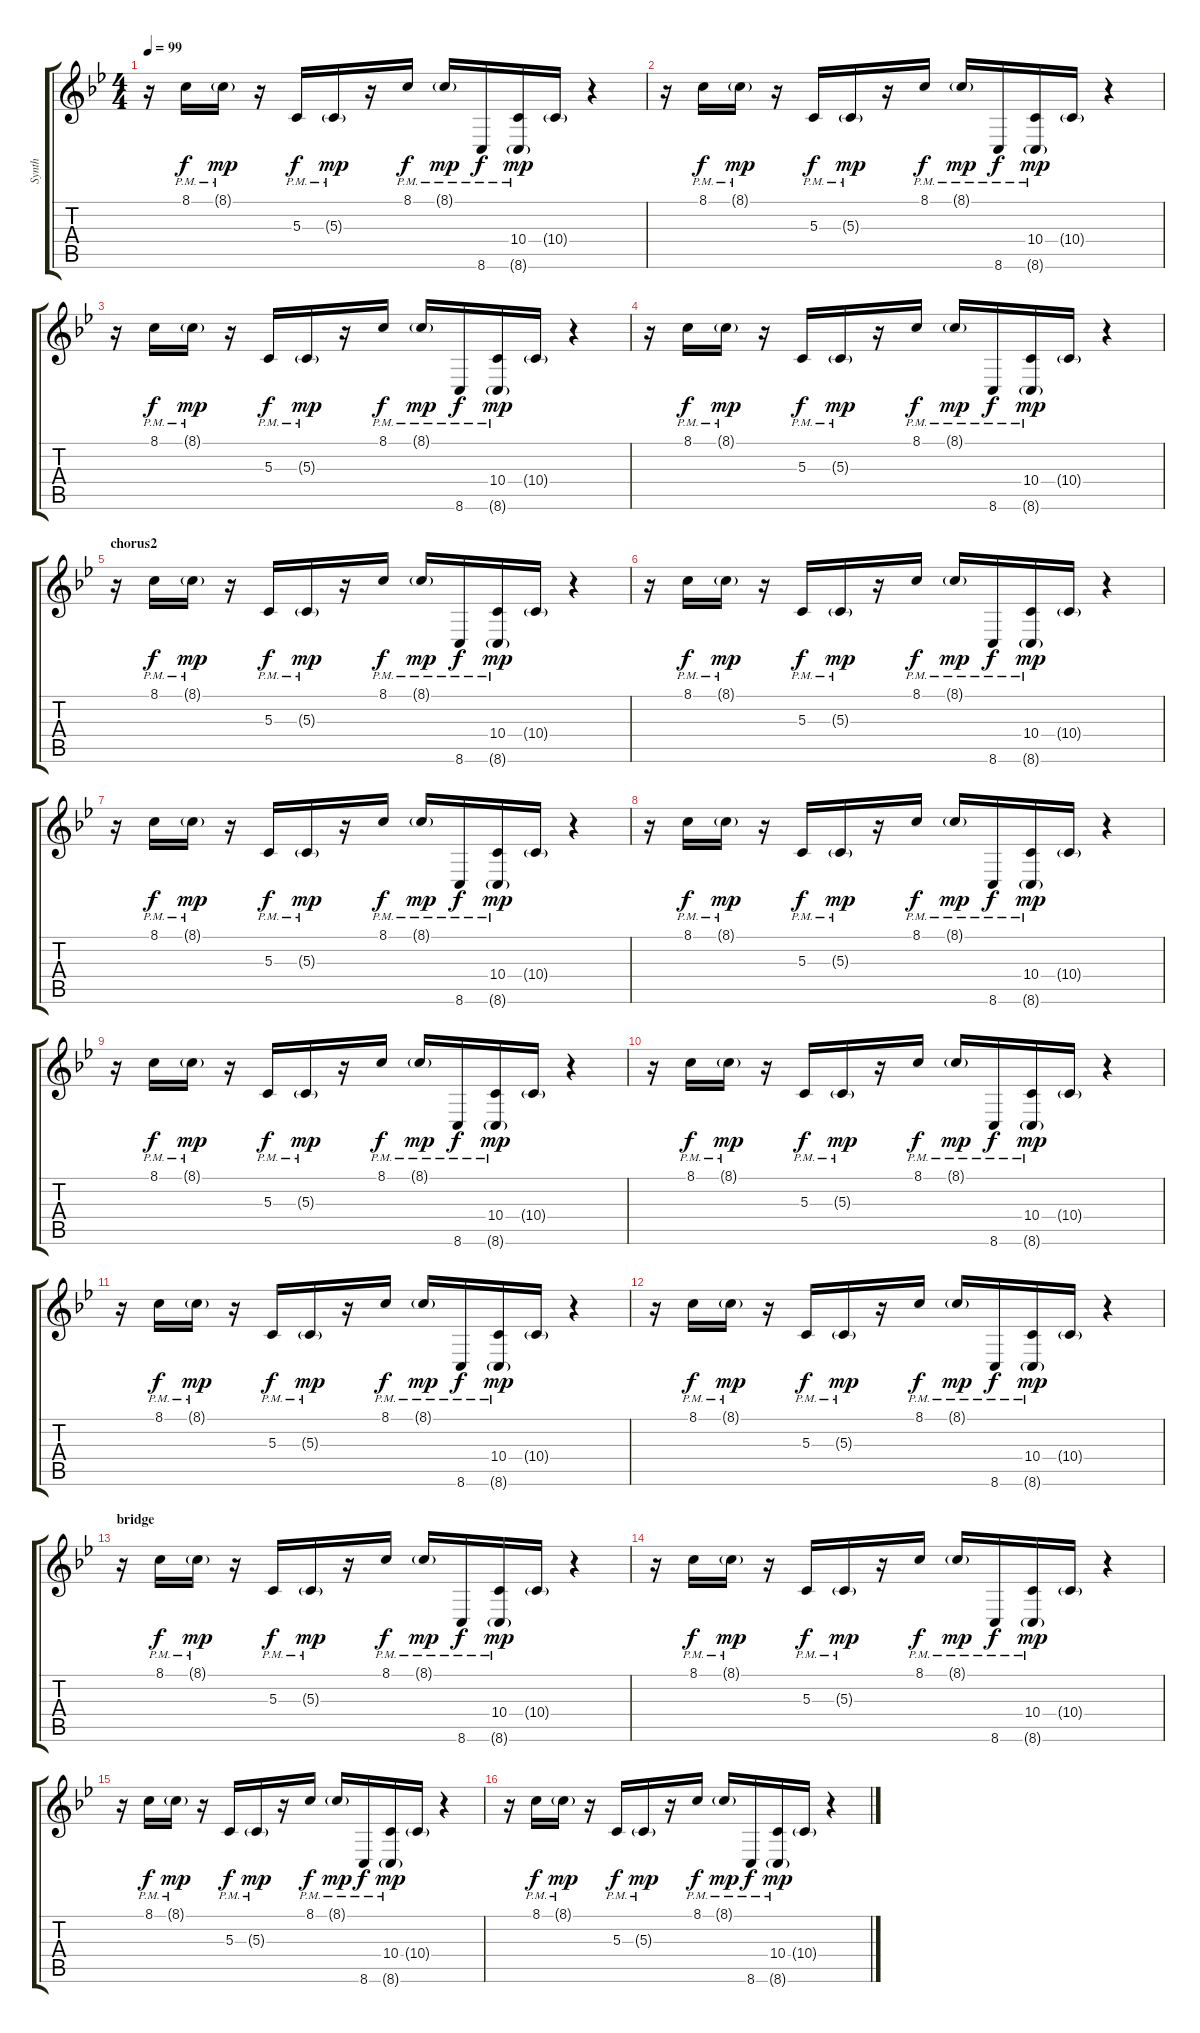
\track ("Synth" "Synth") {instrument kalimba}
\staff {score tabs}
\tuning (E4 B3 G3 D3 A2 E2) {hide}
\ts (4 4)
\tempo 99
\clef g2
\ks bb
r.16{dy mp} 8.1{pm}.16{dy f} 8.1{g pm}.16{dy mp} r.16 5.3{pm}.16{dy f} 5.3{g pm}.16{dy mp} r.16 8.1{pm}.16{dy f} 8.1{g pm}.16{dy mp} 8.6{pm}.16{dy f} (10.4{pm} 8.6{g}).16{dy mp} 10.4{g}.16 r.4 |
r.16 8.1{pm}.16{dy f} 8.1{g pm}.16{dy mp} r.16 5.3{pm}.16{dy f} 5.3{g pm}.16{dy mp} r.16 8.1{pm}.16{dy f} 8.1{g pm}.16{dy mp} 8.6{pm}.16{dy f} (10.4{pm} 8.6{g}).16{dy mp} 10.4{g}.16 r.4 |
r.16 8.1{pm}.16{dy f} 8.1{g pm}.16{dy mp} r.16 5.3{pm}.16{dy f} 5.3{g pm}.16{dy mp} r.16 8.1{pm}.16{dy f} 8.1{g pm}.16{dy mp} 8.6{pm}.16{dy f} (10.4{pm} 8.6{g}).16{dy mp} 10.4{g}.16 r.4 |
r.16 8.1{pm}.16{dy f} 8.1{g pm}.16{dy mp} r.16 5.3{pm}.16{dy f} 5.3{g pm}.16{dy mp} r.16 8.1{pm}.16{dy f} 8.1{g pm}.16{dy mp} 8.6{pm}.16{dy f} (10.4{pm} 8.6{g}).16{dy mp} 10.4{g}.16 r.4 |
\section ("" "chorus2")
r.16 8.1{pm}.16{dy f} 8.1{g pm}.16{dy mp} r.16 5.3{pm}.16{dy f} 5.3{g pm}.16{dy mp} r.16 8.1{pm}.16{dy f} 8.1{g pm}.16{dy mp} 8.6{pm}.16{dy f} (10.4{pm} 8.6{g}).16{dy mp} 10.4{g}.16 r.4 |
r.16 8.1{pm}.16{dy f} 8.1{g pm}.16{dy mp} r.16 5.3{pm}.16{dy f} 5.3{g pm}.16{dy mp} r.16 8.1{pm}.16{dy f} 8.1{g pm}.16{dy mp} 8.6{pm}.16{dy f} (10.4{pm} 8.6{g}).16{dy mp} 10.4{g}.16 r.4 |
r.16 8.1{pm}.16{dy f} 8.1{g pm}.16{dy mp} r.16 5.3{pm}.16{dy f} 5.3{g pm}.16{dy mp} r.16 8.1{pm}.16{dy f} 8.1{g pm}.16{dy mp} 8.6{pm}.16{dy f} (10.4{pm} 8.6{g}).16{dy mp} 10.4{g}.16 r.4 |
r.16 8.1{pm}.16{dy f} 8.1{g pm}.16{dy mp} r.16 5.3{pm}.16{dy f} 5.3{g pm}.16{dy mp} r.16 8.1{pm}.16{dy f} 8.1{g pm}.16{dy mp} 8.6{pm}.16{dy f} (10.4{pm} 8.6{g}).16{dy mp} 10.4{g}.16 r.4 |
r.16 8.1{pm}.16{dy f} 8.1{g pm}.16{dy mp} r.16 5.3{pm}.16{dy f} 5.3{g pm}.16{dy mp} r.16 8.1{pm}.16{dy f} 8.1{g pm}.16{dy mp} 8.6{pm}.16{dy f} (10.4{pm} 8.6{g}).16{dy mp} 10.4{g}.16 r.4 |
r.16 8.1{pm}.16{dy f} 8.1{g pm}.16{dy mp} r.16 5.3{pm}.16{dy f} 5.3{g pm}.16{dy mp} r.16 8.1{pm}.16{dy f} 8.1{g pm}.16{dy mp} 8.6{pm}.16{dy f} (10.4{pm} 8.6{g}).16{dy mp} 10.4{g}.16 r.4 |
r.16 8.1{pm}.16{dy f} 8.1{g pm}.16{dy mp} r.16 5.3{pm}.16{dy f} 5.3{g pm}.16{dy mp} r.16 8.1{pm}.16{dy f} 8.1{g pm}.16{dy mp} 8.6{pm}.16{dy f} (10.4{pm} 8.6{g}).16{dy mp} 10.4{g}.16 r.4 |
r.16 8.1{pm}.16{dy f} 8.1{g pm}.16{dy mp} r.16 5.3{pm}.16{dy f} 5.3{g pm}.16{dy mp} r.16 8.1{pm}.16{dy f} 8.1{g pm}.16{dy mp} 8.6{pm}.16{dy f} (10.4{pm} 8.6{g}).16{dy mp} 10.4{g}.16 r.4 |
\section ("" "bridge")
r.16 8.1{pm}.16{dy f} 8.1{g pm}.16{dy mp} r.16 5.3{pm}.16{dy f} 5.3{g pm}.16{dy mp} r.16 8.1{pm}.16{dy f} 8.1{g pm}.16{dy mp} 8.6{pm}.16{dy f} (10.4{pm} 8.6{g}).16{dy mp} 10.4{g}.16 r.4 |
r.16 8.1{pm}.16{dy f} 8.1{g pm}.16{dy mp} r.16 5.3{pm}.16{dy f} 5.3{g pm}.16{dy mp} r.16 8.1{pm}.16{dy f} 8.1{g pm}.16{dy mp} 8.6{pm}.16{dy f} (10.4{pm} 8.6{g}).16{dy mp} 10.4{g}.16 r.4 |
r.16 8.1{pm}.16{dy f} 8.1{g pm}.16{dy mp} r.16 5.3{pm}.16{dy f} 5.3{g pm}.16{dy mp} r.16 8.1{pm}.16{dy f} 8.1{g pm}.16{dy mp} 8.6{pm}.16{dy f} (10.4{pm} 8.6{g}).16{dy mp} 10.4{g}.16 r.4 |
r.16 8.1{pm}.16{dy f} 8.1{g pm}.16{dy mp} r.16 5.3{pm}.16{dy f} 5.3{g pm}.16{dy mp} r.16 8.1{pm}.16{dy f} 8.1{g pm}.16{dy mp} 8.6{pm}.16{dy f} (10.4{pm} 8.6{g}).16{dy mp} 10.4{g}.16 r.4
